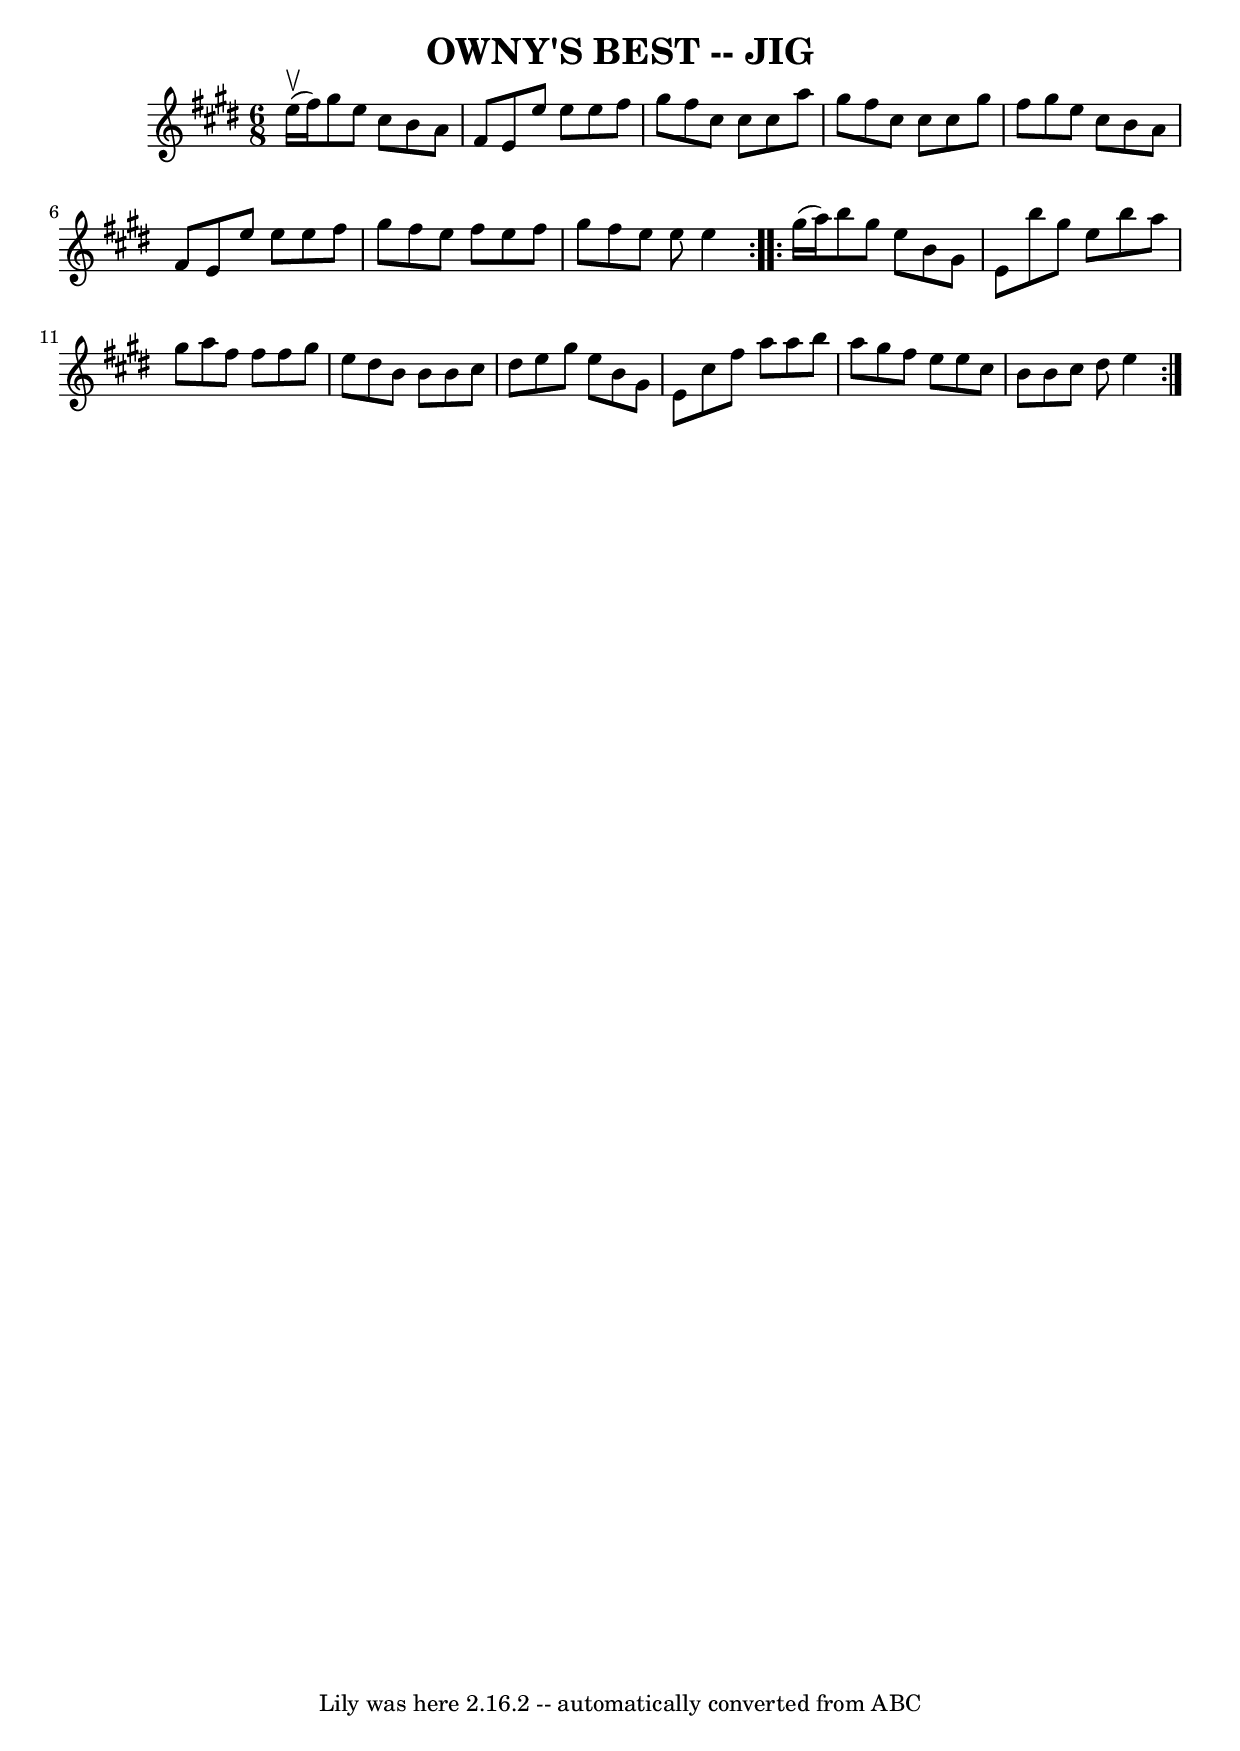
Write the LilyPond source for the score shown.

\version "2.7.40"
\include "Mammoth.ily"
\header {
	book = "Ryan's Mammoth Collection of Fiddle Tunes"
	crossRefNumber = "1"
	footnotes = ""
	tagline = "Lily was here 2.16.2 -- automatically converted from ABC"
	title = "OWNY'S BEST -- JIG"
}
voicedefault =  {
\set Score.defaultBarType = "empty"

\repeat volta 2 {
\time 6/8 \key e \major e''16 (^\upbow fis''16)       |
   
gis''8 e''8 cis''8 b'8 a'8 fis'8    |
 e'8 e''8    
e''8 e''8 fis''8 gis''8    |
 fis''8 cis''8 cis''8    
cis''8 a''8 gis''8    |
 fis''8 cis''8 cis''8 cis''8    
gis''8 fis''8        |
 gis''8 e''8 cis''8 b'8 a'8    
fis'8    |
 e'8 e''8 e''8 e''8 fis''8 gis''8    |
 
 fis''8 e''8 fis''8 e''8 fis''8 gis''8    |
 fis''8    
e''8 e''8 e''4    }     \repeat volta 2 { gis''16 (a''16)       
|
 b''8 gis''8 e''8 b'8 gis'8 e'8    |
 b''8    
gis''8 e''8 b''8 a''8 gis''8    |
 a''8 fis''8 fis''8 
 fis''8 gis''8 e''8    |
 dis''8 b'8 b'8 b'8 cis''8 
 dis''8        |
 e''8 gis''8 e''8 b'8 gis'8 e'8    
|
 cis''8 fis''8 a''8 a''8 b''8 a''8    |
   
gis''8 fis''8 e''8 e''8 cis''8 b'8    |
 b'8 cis''8   
 dis''8 e''4    }   
}

\score{
    <<

	\context Staff="default"
	{
	    \voicedefault 
	}

    >>
	\layout {
	}
	\midi {}
}
